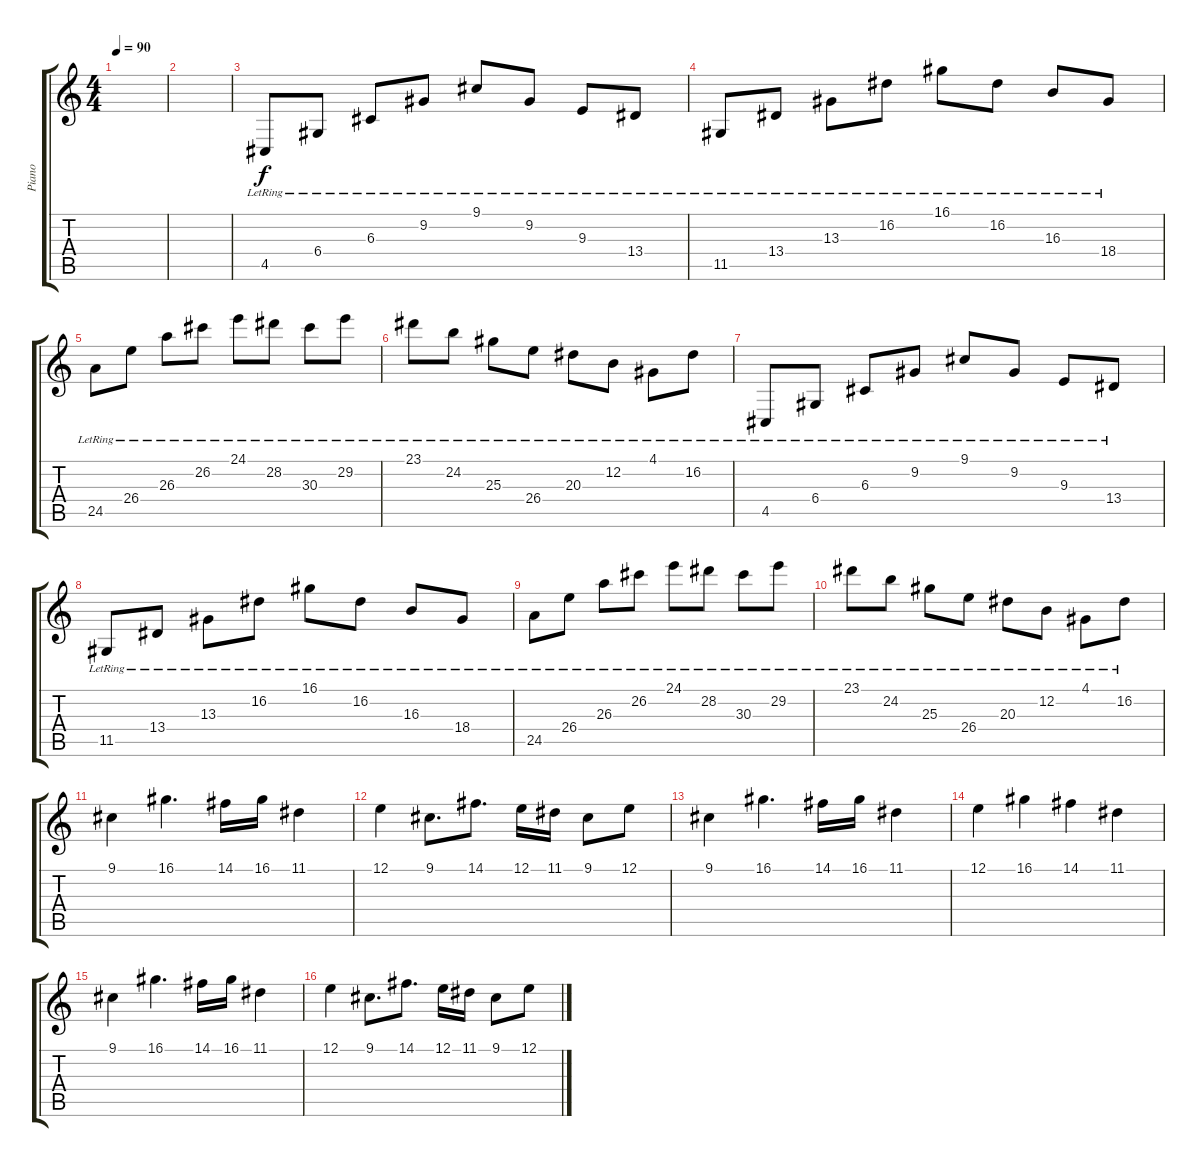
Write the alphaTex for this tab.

\track ("Piano" "Piano") {instrument brightacousticpiano}
\staff {score tabs}
\tuning (E4 B3 G3 D3 A2 E2) {hide}
\ts (4 4)
\tempo 90
\clef g2
\ks c
|
|
4.5{lr}.8 6.4{lr}.8 6.3{lr}.8 9.2{lr}.8 9.1{lr}.8 9.2{lr}.8 9.3{lr}.8 13.4{lr}.8 |
11.5{lr}.8 13.4{lr}.8 13.3{lr}.8 16.2{lr}.8 16.1{lr}.8 16.2{lr}.8 16.3{lr}.8 18.4{lr}.8 |
24.5{lr}.8 26.4{lr}.8 26.3{lr}.8 26.2{lr}.8 24.1{lr}.8 28.2{lr}.8 30.3{lr}.8 29.2{lr}.8 |
23.1{lr}.8 24.2{lr}.8 25.3{lr}.8 26.4{lr}.8 20.3{lr}.8 12.2{lr}.8 4.1{lr}.8 16.2{lr}.8 |
4.5{lr}.8 6.4{lr}.8 6.3{lr}.8 9.2{lr}.8 9.1{lr}.8 9.2{lr}.8 9.3{lr}.8 13.4{lr}.8 |
11.5{lr}.8 13.4{lr}.8 13.3{lr}.8 16.2{lr}.8 16.1{lr}.8 16.2{lr}.8 16.3{lr}.8 18.4{lr}.8 |
24.5{lr}.8 26.4{lr}.8 26.3{lr}.8 26.2{lr}.8 24.1{lr}.8 28.2{lr}.8 30.3{lr}.8 29.2{lr}.8 |
23.1{lr}.8 24.2{lr}.8 25.3{lr}.8 26.4{lr}.8 20.3{lr}.8 12.2{lr}.8 4.1{lr}.8 16.2{lr}.8 |
9.1.4{dy f} 16.1.4{d} 14.1.16 16.1.16 11.1.4 |
12.1.4 9.1.8{d} 14.1.8{d} 12.1.16 11.1.16 9.1.8 12.1.8 |
9.1.4 16.1.4{d} 14.1.16 16.1.16 11.1.4 |
12.1.4 16.1.4 14.1.4 11.1.4 |
9.1.4 16.1.4{d} 14.1.16 16.1.16 11.1.4 |
12.1.4 9.1.8{d} 14.1.8{d} 12.1.16 11.1.16 9.1.8 12.1.8
